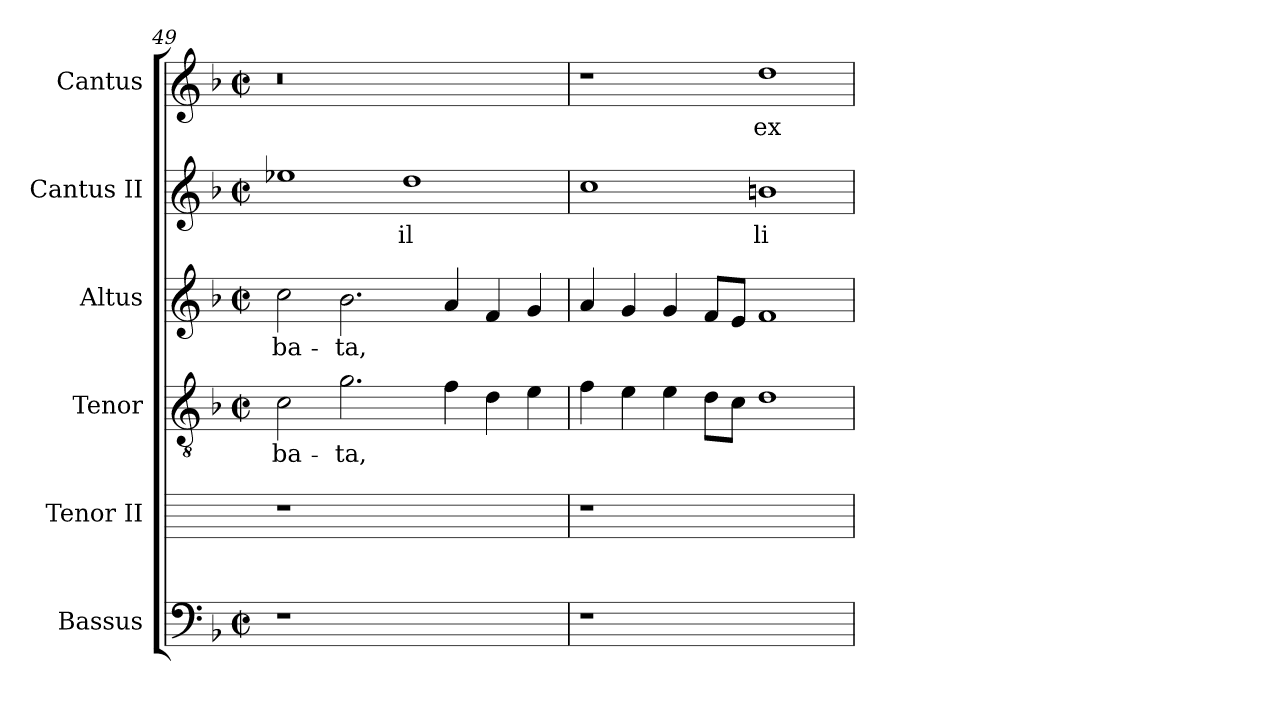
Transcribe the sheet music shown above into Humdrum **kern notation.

**kern	**kern	**kern	**text	**kern	**text	**kern	**text	**kern	**text
*part6	*part5	*part4	*part4	*part3	*part3	*part2	*part2	*part1	*part1
*staff6	*staff5	*staff4	*staff4	*staff3	*staff3	*staff2	*staff2	*staff1	*staff1
*I"Bassus	*I"Tenor II	*I"Tenor	*	*I"Altus	*	*I"Cantus II	*	*I"Cantus	*
*I'Bassus	*	*I'Tenor	*	*I'Altus	*	*I'Cantus II	*	*	*
*clefF4	*	*clefGv2	*	*clefG2	*	*clefG2	*	*clefG2	*
*k[b-]	*	*k[b-]	*	*k[b-]	*	*k[b-]	*	*k[b-]	*
*F:	*	*F:	*	*F:	*	*F:	*	*F:	*
*M2/2	*	*M2/2	*	*M2/2	*	*M2/2	*	*M2/2	*
*met(c|)	*	*met(c|)	*	*met(c|)	*	*met(c|)	*	*met(c|)	*
=49	=49	=49	=49	=49	=49	=49	=49	=49	=49
!	!	!	!LO:LY:b:cj	!	!LO:LY:b:cj	!	!	!	!
1r	1r	2c\	-ba-	2cc\	-ba-	1ee-X	.	0r	.
!	!	!	!LO:LY:b:cj	!	!LO:LY:b:cj	!	!	!	!
.	.	2.g\	-ta,	2.b-\	-ta,	.	.	.	.
!	!	!	!	!	!	!	!LO:LY:b:cj	!	!
1ryy	1ryy	.	.	.	.	1dd	il	.	.
.	.	4f\	.	4a/	.	.	.	.	.
.	.	4d\	.	4f/	.	.	.	.	.
.	.	4e\	.	4g/	.	.	.	.	.
=50	=50	=50	=50	=50	=50	=50	=50	=50	=50
1r	1r	4f\	.	4a/	.	1cc	.	1r	.
.	.	4e\	.	4g/	.	.	.	.	.
.	.	4e\	.	4g/	.	.	.	.	.
.	.	8d\L	.	8f/L	.	.	.	.	.
.	.	8c\J	.	8e/J	.	.	.	.	.
!	!	!	!	!	!	!	!LO:LY:b:cj	!	!LO:LY:b:cj
1ryy	1ryy	1d	.	1f	.	1bn	li	1dd	ex
=	=	=	=	=	=	=	=	=	=
*-	*-	*-	*-	*-	*-	*-	*-	*-	*-
